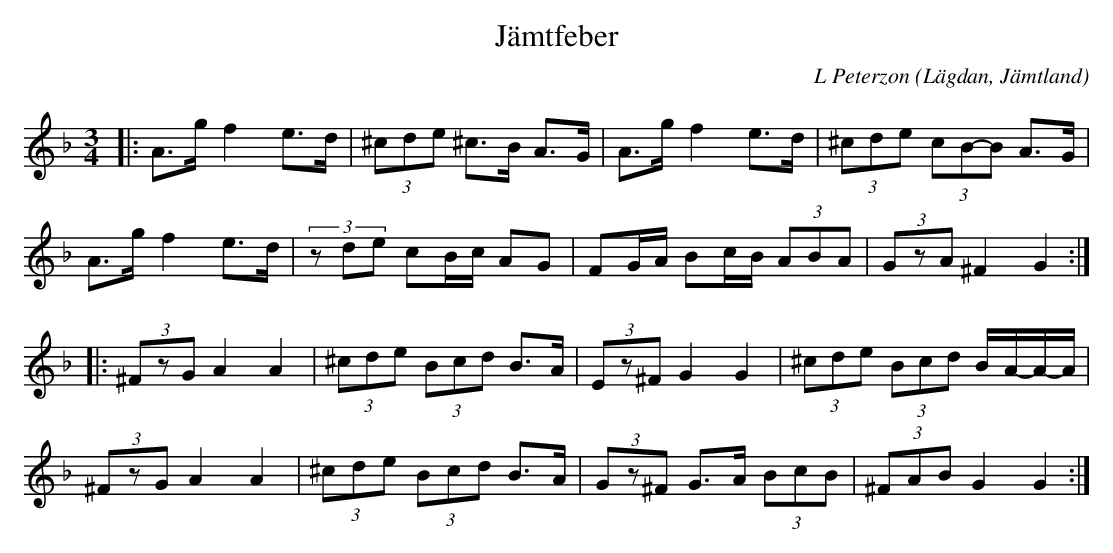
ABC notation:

X:1
T:Jämtfeber
C: L Peterzon
O:Lägdan, Jämtland
M:3/4
L:1/8
K:Dm
|: A>g f2 e>d|(3^cde ^c>B A>G|A>g f2 e>d|(3^cde (3cB-B A>G|
A>g f2 e>d|(3zde cB/c/ AG|FG/A/ Bc/B/ (3ABA|(3GzA ^F2 G2:|
|:(3^FzG A2 A2|(3^cde (3Bcd B>A|(3Ez^F G2 G2|(3^cde (3Bcd B/-A/-A/-A/|
(3^FzG A2 A2|(3^cde (3Bcd B>A| (3Gz^F G>A (3BcB|(3^FAB G2 G2:|
